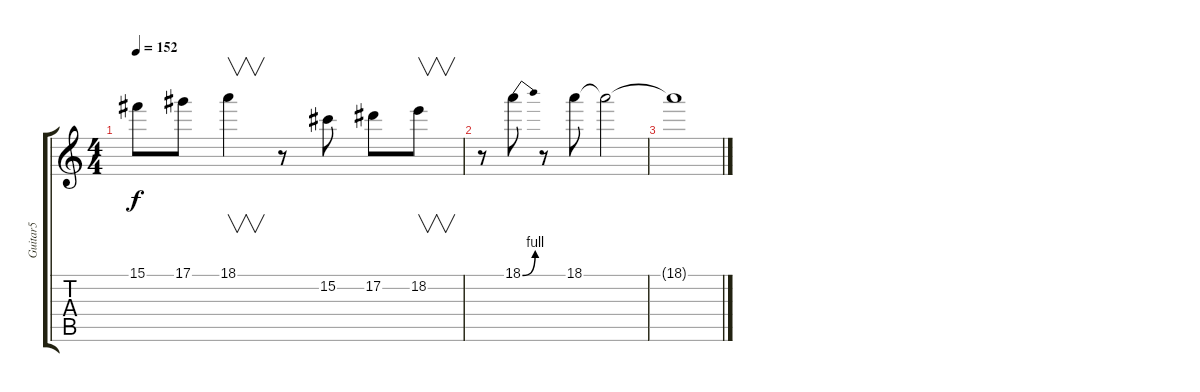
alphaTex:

\track ("Guitar5" "Guitar5") {instrument distortionguitar}
\staff {score tabs}
\tuning (Eb4 Bb3 Gb3 Db3 Ab2 Eb2) {hide}
\ts (4 4)
\tempo 152
\clef g2
\ks c
15.1.8{dy f} 17.1.8 18.1.4{v} r.8 15.2.8 17.2.8 18.2.8{v} |
r.8 18.1{be (bend 0 0 60 4)}.8 r.8 18.1.8 18.1{t}.2 |
18.1{t}.1
